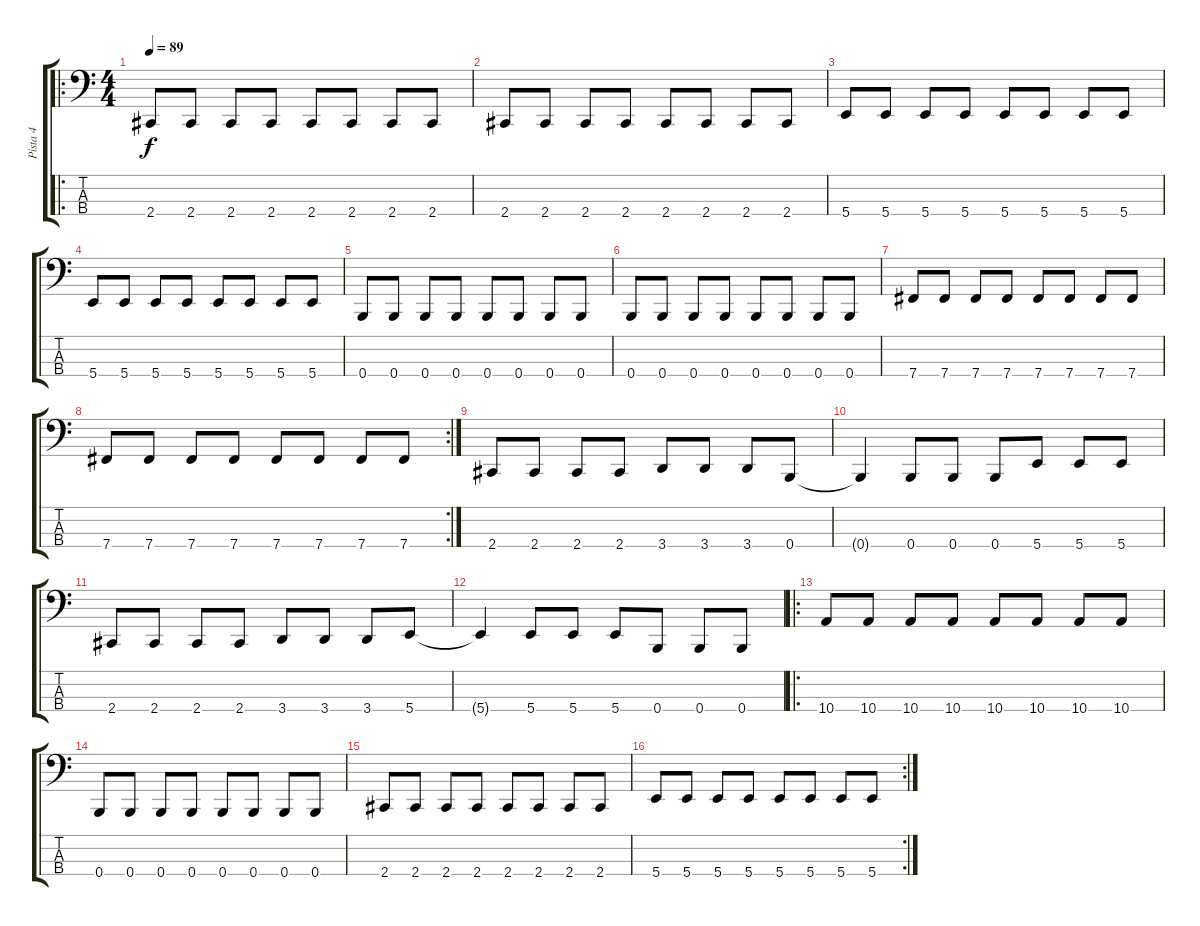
\track ("Pista 4" "Pista 4") {instrument electricbassfinger}
\staff {score tabs}
\tuning (E2 B1 Gb1 B0) {hide}
\ro
\ts (4 4)
\tempo 89
\clef f4
\ks c
2.4.8{dy f} 2.4.8 2.4.8 2.4.8 2.4.8 2.4.8 2.4.8 2.4.8 |
2.4.8 2.4.8 2.4.8 2.4.8 2.4.8 2.4.8 2.4.8 2.4.8 |
5.4.8 5.4.8 5.4.8 5.4.8 5.4.8 5.4.8 5.4.8 5.4.8 |
5.4.8 5.4.8 5.4.8 5.4.8 5.4.8 5.4.8 5.4.8 5.4.8 |
0.4.8 0.4.8 0.4.8 0.4.8 0.4.8 0.4.8 0.4.8 0.4.8 |
0.4.8 0.4.8 0.4.8 0.4.8 0.4.8 0.4.8 0.4.8 0.4.8 |
7.4.8 7.4.8 7.4.8 7.4.8 7.4.8 7.4.8 7.4.8 7.4.8 |
\rc 2
7.4.8 7.4.8 7.4.8 7.4.8 7.4.8 7.4.8 7.4.8 7.4.8 |
2.4.8 2.4.8 2.4.8 2.4.8 3.4.8 3.4.8 3.4.8 0.4.8 |
0.4{t}.4 0.4.8 0.4.8 0.4.8 5.4.8 5.4.8 5.4.8 |
2.4.8 2.4.8 2.4.8 2.4.8 3.4.8 3.4.8 3.4.8 5.4.8 |
5.4{t}.4 5.4.8 5.4.8 5.4.8 0.4.8 0.4.8 0.4.8 |
\ro
10.4.8 10.4.8 10.4.8 10.4.8 10.4.8 10.4.8 10.4.8 10.4.8 |
0.4.8 0.4.8 0.4.8 0.4.8 0.4.8 0.4.8 0.4.8 0.4.8 |
2.4.8 2.4.8 2.4.8 2.4.8 2.4.8 2.4.8 2.4.8 2.4.8 |
\rc 2
5.4.8 5.4.8 5.4.8 5.4.8 5.4.8 5.4.8 5.4.8 5.4.8
